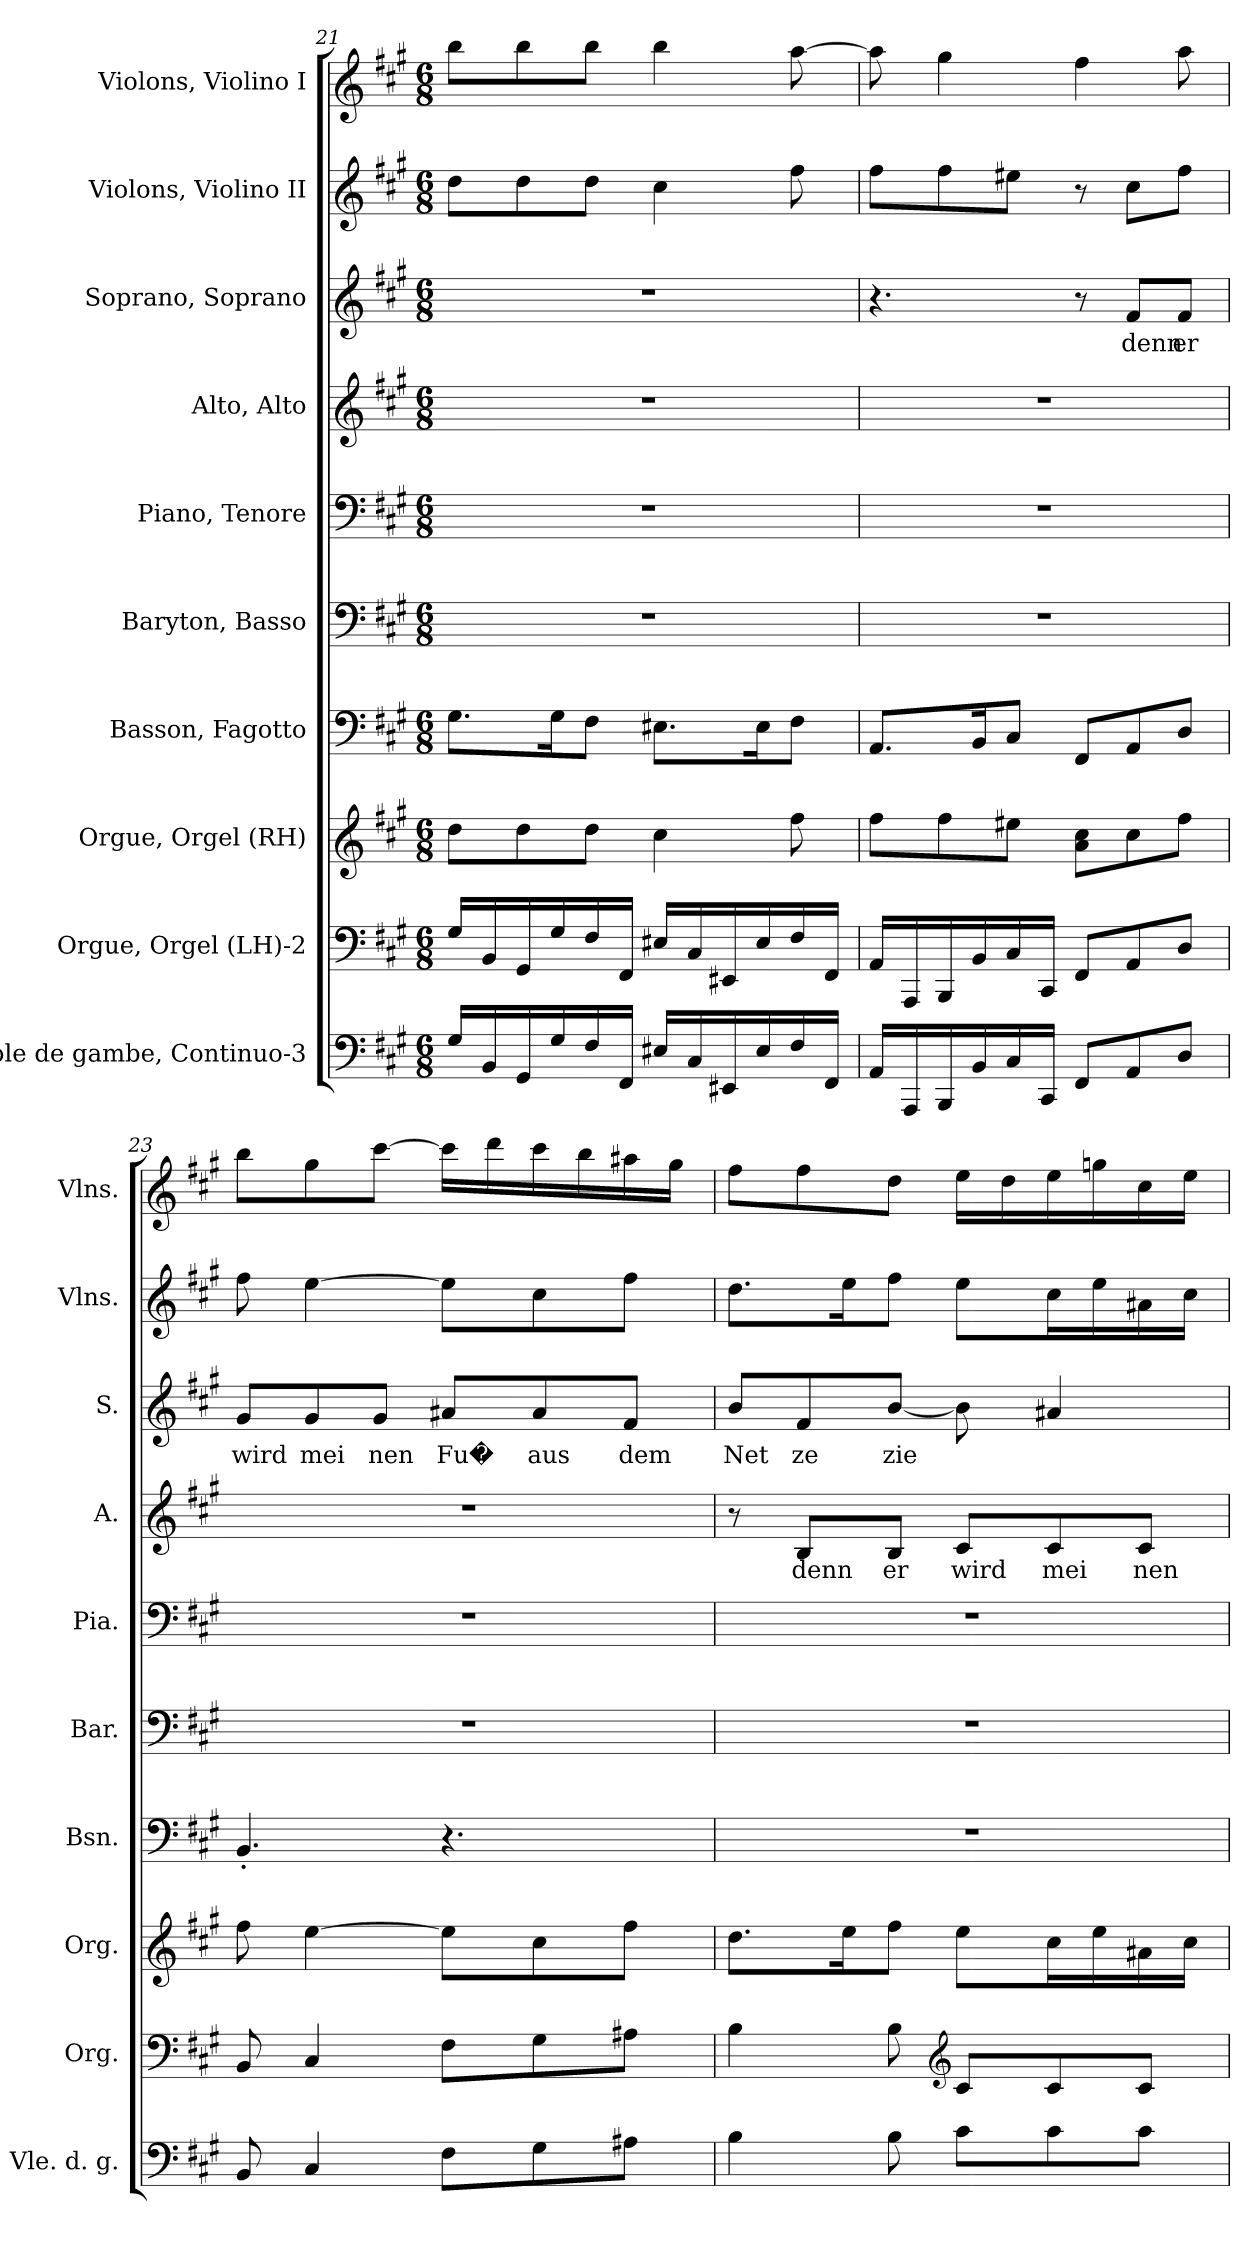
**kern	**kern	**kern	**kern	**kern	**kern	**kern	**text	**kern	**text	**kern	**kern
*part10	*part9	*part8	*part7	*part6	*part5	*part4	*part4	*part3	*part3	*part2	*part1
*staff10	*staff9	*staff8	*staff7	*staff6	*staff5	*staff4	*staff4	*staff3	*staff3	*staff2	*staff1
*I"Viole de gambe, Continuo-3	*I"Orgue, Orgel (LH)-2	*I"Orgue, Orgel (RH)	*I"Basson, Fagotto	*I"Baryton, Basso	*I"Piano, Tenore	*I"Alto, Alto	*	*I"Soprano, Soprano	*	*I"Violons, Violino II	*I"Violons, Violino I
*I'Vle. d. g.	*I'Org.	*I'Org.	*I'Bsn.	*I'Bar.	*I'Pia.	*I'A.	*	*I'S.	*	*I'Vlns.	*I'Vlns.
*clefF4	*clefF4	*clefG2	*clefF4	*clefF4	*clefF4	*clefG2	*	*clefG2	*	*clefG2	*clefG2
*k[f#c#g#]	*k[f#c#g#]	*k[f#c#g#]	*k[f#c#g#]	*k[f#c#g#]	*k[f#c#g#]	*k[f#c#g#]	*	*k[f#c#g#]	*	*k[f#c#g#]	*k[f#c#g#]
*M6/8	*M6/8	*M6/8	*M6/8	*M6/8	*M6/8	*M6/8	*	*M6/8	*	*M6/8	*M6/8
=21	=21	=21	=21	=21	=21	=21	=21	=21	=21	=21	=21
16G#/LL	16G#/LL	8dd\L	8.G#\L	2.r	2.r	2.r	.	2.r	.	8dd\L	8bb\L
16BB/	16BB/	.	.	.	.	.	.	.	.	.	.
16GG#/	16GG#/	8dd\	.	.	.	.	.	.	.	8dd\	8bb\
16G#/	16G#/	.	16G#\K	.	.	.	.	.	.	.	.
16F#/	16F#/	8dd\J	8F#\J	.	.	.	.	.	.	8dd\J	8bb\J
16FF#/JJ	16FF#/JJ	.	.	.	.	.	.	.	.	.	.
16E#X/LL	16E#X/LL	4cc#\	8.E#X\L	.	.	.	.	.	.	4cc#\	4bb\
16C#/	16C#/	.	.	.	.	.	.	.	.	.	.
16EE#X/	16EE#X/	.	.	.	.	.	.	.	.	.	.
16E#/	16E#/	.	16E#\K	.	.	.	.	.	.	.	.
16F#/	16F#/	8ff#\	8F#\J	.	.	.	.	.	.	8ff#\	[8aa\
16FF#/JJ	16FF#/JJ	.	.	.	.	.	.	.	.	.	.
=22	=22	=22	=22	=22	=22	=22	=22	=22	=22	=22	=22
*	*	*	*	*	*	*	*	*	*	*	*MM65
16AA/LL	16AA/LL	8ff#\L	8.AA/L	2.r	2.r	2.r	.	4.r	.	8ff#\L	8aa\]
16AAA/	16AAA/	.	.	.	.	.	.	.	.	.	.
16BBB/	16BBB/	8ff#\	.	.	.	.	.	.	.	8ff#\	4gg#\
16BB/	16BB/	.	16BB/K	.	.	.	.	.	.	.	.
16C#/	16C#/	8ee#X\J	8C#/J	.	.	.	.	.	.	8ee#X\J	.
16CC#/JJ	16CC#/JJ	.	.	.	.	.	.	.	.	.	.
8FF#/L	8FF#/L	8a\ 8cc#\L	8FF#/L	.	.	.	.	8r	.	8r	4ff#\
8AA/	8AA/	8cc#\	8AA/	.	.	.	.	8f#/L	denn	8cc#\L	.
8D/J	8D/J	8ff#\J	8D/J	.	.	.	.	8f#/J	er	8ff#\J	8aa\
!!LO:PB:g=z
=23	=23	=23	=23	=23	=23	=23	=23	=23	=23	=23	=23
8BB/	8BB/	8ff#\	4.BB'/	2.r	2.r	2.r	.	8g#/L	wird	8ff#\	8bb\L
4C#/	4C#/	[4ee\	.	.	.	.	.	8g#/	mei	[4ee\	8gg#\
.	.	.	.	.	.	.	.	8g#/J	nen	.	[8ccc#\J
8F#\L	8F#\L	8ee\L]	4.r	.	.	.	.	8a#X/L	Fu�	8ee\L]	16ccc#\LL]
.	.	.	.	.	.	.	.	.	.	.	16ddd\
8G#\	8G#\	8cc#\	.	.	.	.	.	8a#/	aus	8cc#\	16ccc#\
.	.	.	.	.	.	.	.	.	.	.	16bb\
8A#X\J	8A#X\J	8ff#\J	.	.	.	.	.	8f#/J	dem	8ff#\J	16aa#X\
.	.	.	.	.	.	.	.	.	.	.	16gg#\JJ
=24	=24	=24	=24	=24	=24	=24	=24	=24	=24	=24	=24
4B\	4B\	8.dd\L	2.r	2.r	2.r	8r	.	8b/L	Net	8.dd\L	8ff#\L
.	.	.	.	.	.	8B/L	denn	8f#/	ze	.	8ff#\
.	.	16ee\K	.	.	.	.	.	.	.	16ee\K	.
8B\	8B\	8ff#\J	.	.	.	8B/J	er	[8b/J	zie	8ff#\J	8dd\J
*	*clefG2	*	*	*	*	*	*	*	*	*	*
8c#\L	8c#/L	8ee\L	.	.	.	8c#/L	wird	8b\]	.	8ee\L	16ee\LL
.	.	.	.	.	.	.	.	.	.	.	16dd\
8c#\	8c#/	16cc#\L	.	.	.	8c#/	mei	4a#X/	.	16cc#\L	16ee\
.	.	16ee\	.	.	.	.	.	.	.	16ee\	16ggn\
8c#\J	8c#/J	16a#X\	.	.	.	8c#/J	nen	.	.	16a#X\	16cc#\
.	.	16cc#\JJ	.	.	.	.	.	.	.	16cc#\JJ	16ee\JJ
=	=	=	=	=	=	=	=	=	=	=	=
*-	*-	*-	*-	*-	*-	*-	*-	*-	*-	*-	*-
